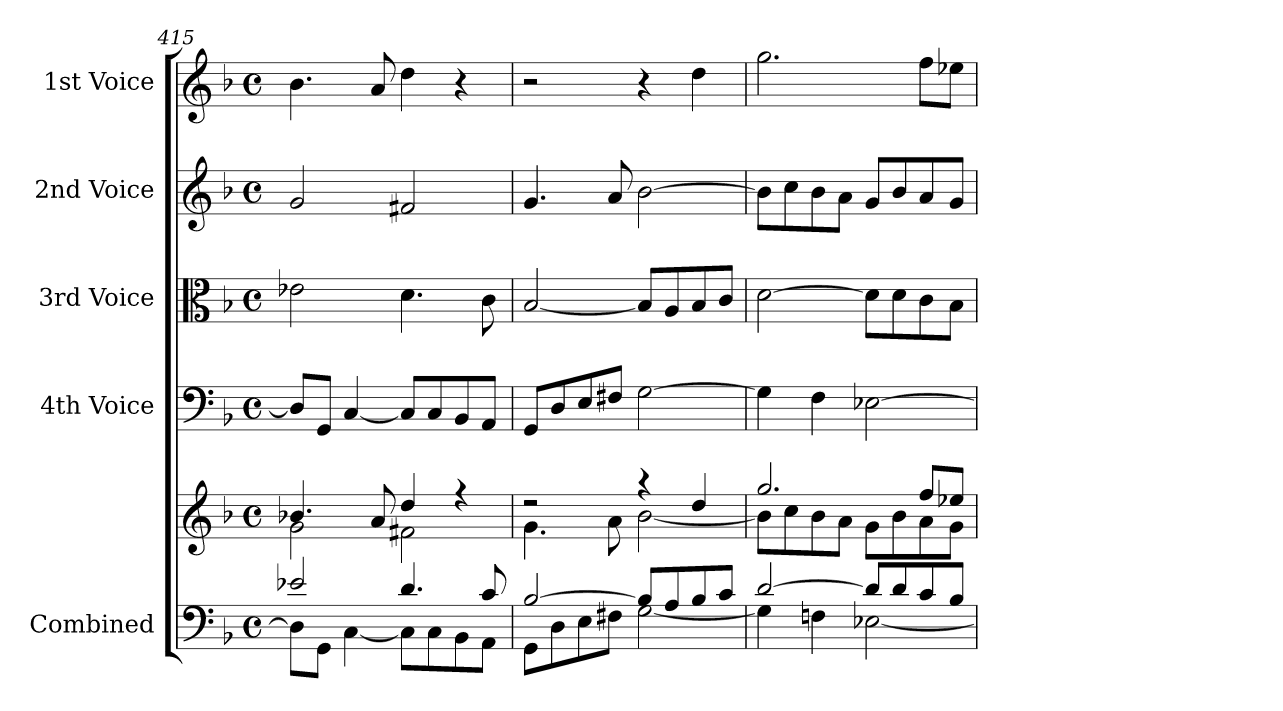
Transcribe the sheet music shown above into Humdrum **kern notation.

**kern	**kern	**kern	**kern	**kern	**kern
*part5	*part5	*part4	*part3	*part2	*part1
*staff6	*staff5	*staff4	*staff3	*staff2	*staff1
*I"Combined	*	*I"4th Voice	*I"3rd Voice	*I"2nd Voice	*I"1st Voice
!!LO:PB:g=z
*clefF4	*clefG2	*clefF4	*clefC3	*clefG2	*clefG2
*k[b-]	*k[b-]	*k[b-]	*k[b-]	*k[b-]	*k[b-]
*M4/4	*M4/4	*M4/4	*M4/4	*M4/4	*M4/4
*met(c)	*met(c)	*met(c)	*met(c)	*met(c)	*met(c)
=415	=415	=415	=415	=415	=415
*^	*^	*	*	*	*
2e-X/	8D\L]	4.b-X/	2g\	8D/L]	2e-X\	2g/	4.b-\
.	8GG\J	.	.	8GG/J	.	.	.
.	[4C\	.	.	[4C/	.	.	.
.	.	8a/	.	.	.	.	8a/
4.d/	8C\L]	4dd/	2f#X\	8C/L]	4.d\	2f#X/	4dd\
.	8C\	.	.	8C/	.	.	.
.	8BB-\	4r	.	8BB-/	.	.	4r
8c/	8AA\J	.	.	8AA/J	8c\	.	.
=416	=416	=416	=416	=416	=416	=416	=416
[2B-/	8GG\L	2r	4.g\	8GG/L	[2B-/	4.g/	2r
.	8D\	.	.	8D/	.	.	.
.	8E\	.	.	8E/	.	.	.
.	8F#X\J	.	8a\	8F#X/J	.	8a/	.
8B-/L]	[2G\	4r	[2b-\	[2G\	8B-/L]	[2b-\	4r
8A/	.	.	.	.	8A/	.	.
8B-/	.	4dd/	.	.	8B-/	.	4dd\
8c/J	.	.	.	.	8c/J	.	.
=417	=417	=417	=417	=417	=417	=417	=417
[2d/	4G\]	2.gg/	8b-\L]	4G\]	[2d\	8b-\L]	2.gg\
.	.	.	8cc\	.	.	8cc\	.
.	4Fn\	.	8b-\	4F\	.	8b-\	.
.	.	.	8a\J	.	.	8a\J	.
8d/L]	[2E-X\	.	8g\L	[2E-X\	8d\L]	8g/L	.
8d/	.	.	8b-\	.	8d\	8b-/	.
8c/	.	8ff/L	8a\	.	8c\	8a/	8ff\L
8B-/J	.	8ee-X/J	8g\J	.	8B-\J	8g/J	8ee-X\J
*v	*v	*	*	*	*	*	*
*	*v	*v	*	*	*	*
=	=	=	=	=	=
*-	*-	*-	*-	*-	*-
